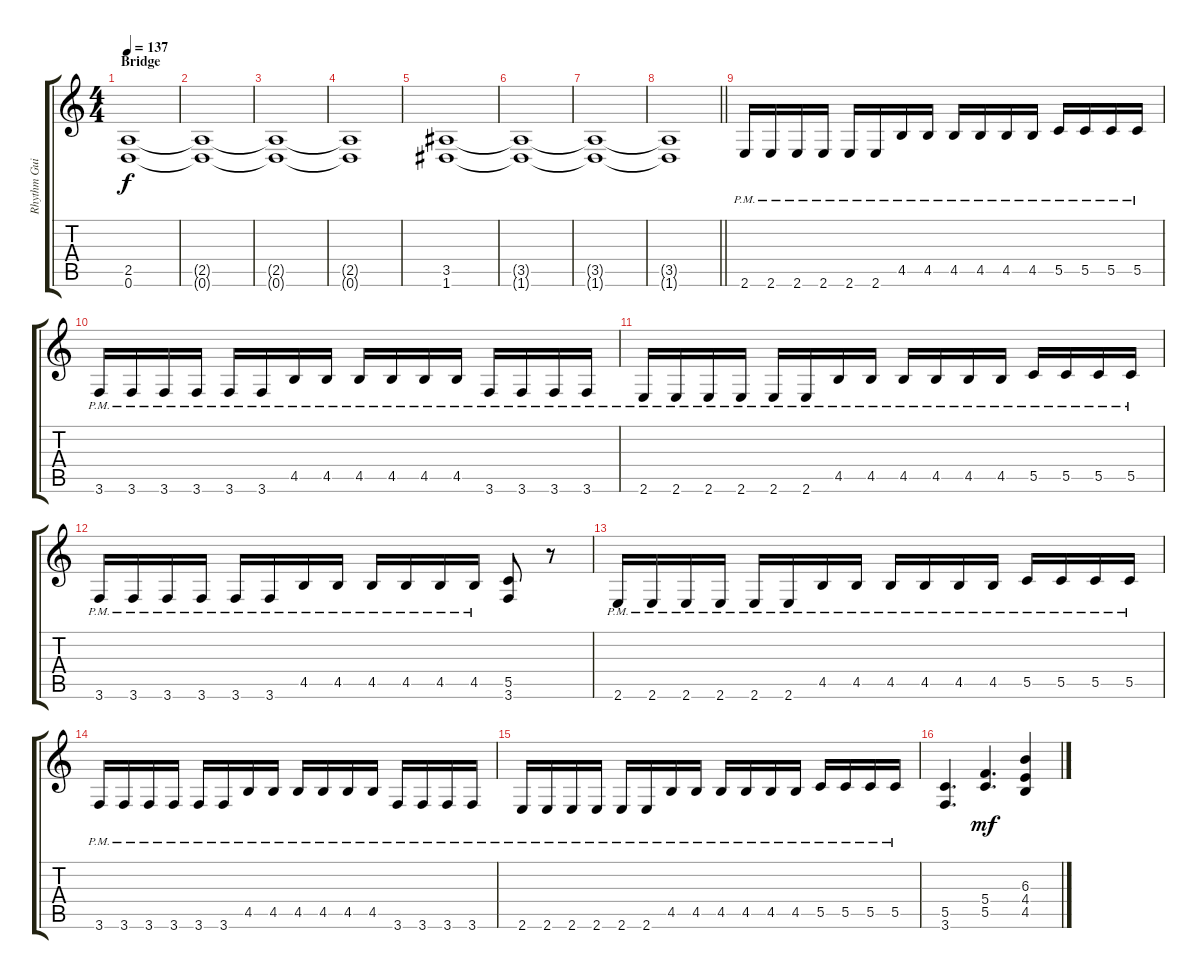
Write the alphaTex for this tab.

\track ("Rhythm Guitar" "Rhythm Gui") {instrument distortionguitar}
\staff {score tabs}
\tuning (D4 A3 F3 C3 G2 D2) {hide}
\ts (4 4)
\section ("" "Bridge")
\tempo 137
\clef g2
\ks c
(2.5 0.6).1{dy f} |
(2.5{t} 0.6{t}).1 |
(2.5{t} 0.6{t}).1 |
(2.5{t} 0.6{t}).1 |
(3.5 1.6).1 |
(3.5{t} 1.6{t}).1 |
(3.5{t} 1.6{t}).1 |
\barLineRight lightlight
(3.5{t} 1.6{t}).1 |
2.6{pm}.16 2.6{pm}.16 2.6{pm}.16 2.6{pm}.16 2.6{pm}.16 2.6{pm}.16 4.5{pm}.16 4.5{pm}.16 4.5{pm}.16 4.5{pm}.16 4.5{pm}.16 4.5{pm}.16 5.5{pm}.16 5.5{pm}.16 5.5{pm}.16 5.5{pm}.16 |
3.6{pm}.16 3.6{pm}.16 3.6{pm}.16 3.6{pm}.16 3.6{pm}.16 3.6{pm}.16 4.5{pm}.16 4.5{pm}.16 4.5{pm}.16 4.5{pm}.16 4.5{pm}.16 4.5{pm}.16 3.6{pm}.16 3.6{pm}.16 3.6{pm}.16 3.6{pm}.16 |
2.6{pm}.16 2.6{pm}.16 2.6{pm}.16 2.6{pm}.16 2.6{pm}.16 2.6{pm}.16 4.5{pm}.16 4.5{pm}.16 4.5{pm}.16 4.5{pm}.16 4.5{pm}.16 4.5{pm}.16 5.5{pm}.16 5.5{pm}.16 5.5{pm}.16 5.5{pm}.16 |
3.6{pm}.16 3.6{pm}.16 3.6{pm}.16 3.6{pm}.16 3.6{pm}.16 3.6{pm}.16 4.5{pm}.16 4.5{pm}.16 4.5{pm}.16 4.5{pm}.16 4.5{pm}.16 4.5{pm}.16 (5.5 3.6).8 r.8 |
2.6{pm}.16 2.6{pm}.16 2.6{pm}.16 2.6{pm}.16 2.6{pm}.16 2.6{pm}.16 4.5{pm}.16 4.5{pm}.16 4.5{pm}.16 4.5{pm}.16 4.5{pm}.16 4.5{pm}.16 5.5{pm}.16 5.5{pm}.16 5.5{pm}.16 5.5{pm}.16 |
3.6{pm}.16 3.6{pm}.16 3.6{pm}.16 3.6{pm}.16 3.6{pm}.16 3.6{pm}.16 4.5{pm}.16 4.5{pm}.16 4.5{pm}.16 4.5{pm}.16 4.5{pm}.16 4.5{pm}.16 3.6{pm}.16 3.6{pm}.16 3.6{pm}.16 3.6{pm}.16 |
2.6{pm}.16 2.6{pm}.16 2.6{pm}.16 2.6{pm}.16 2.6{pm}.16 2.6{pm}.16 4.5{pm}.16 4.5{pm}.16 4.5{pm}.16 4.5{pm}.16 4.5{pm}.16 4.5{pm}.16 5.5{pm}.16 5.5{pm}.16 5.5{pm}.16 5.5{pm}.16 |
(5.5 3.6).4{d} (5.4 5.5).4{d dy mf} (6.3 4.4 4.5).4
